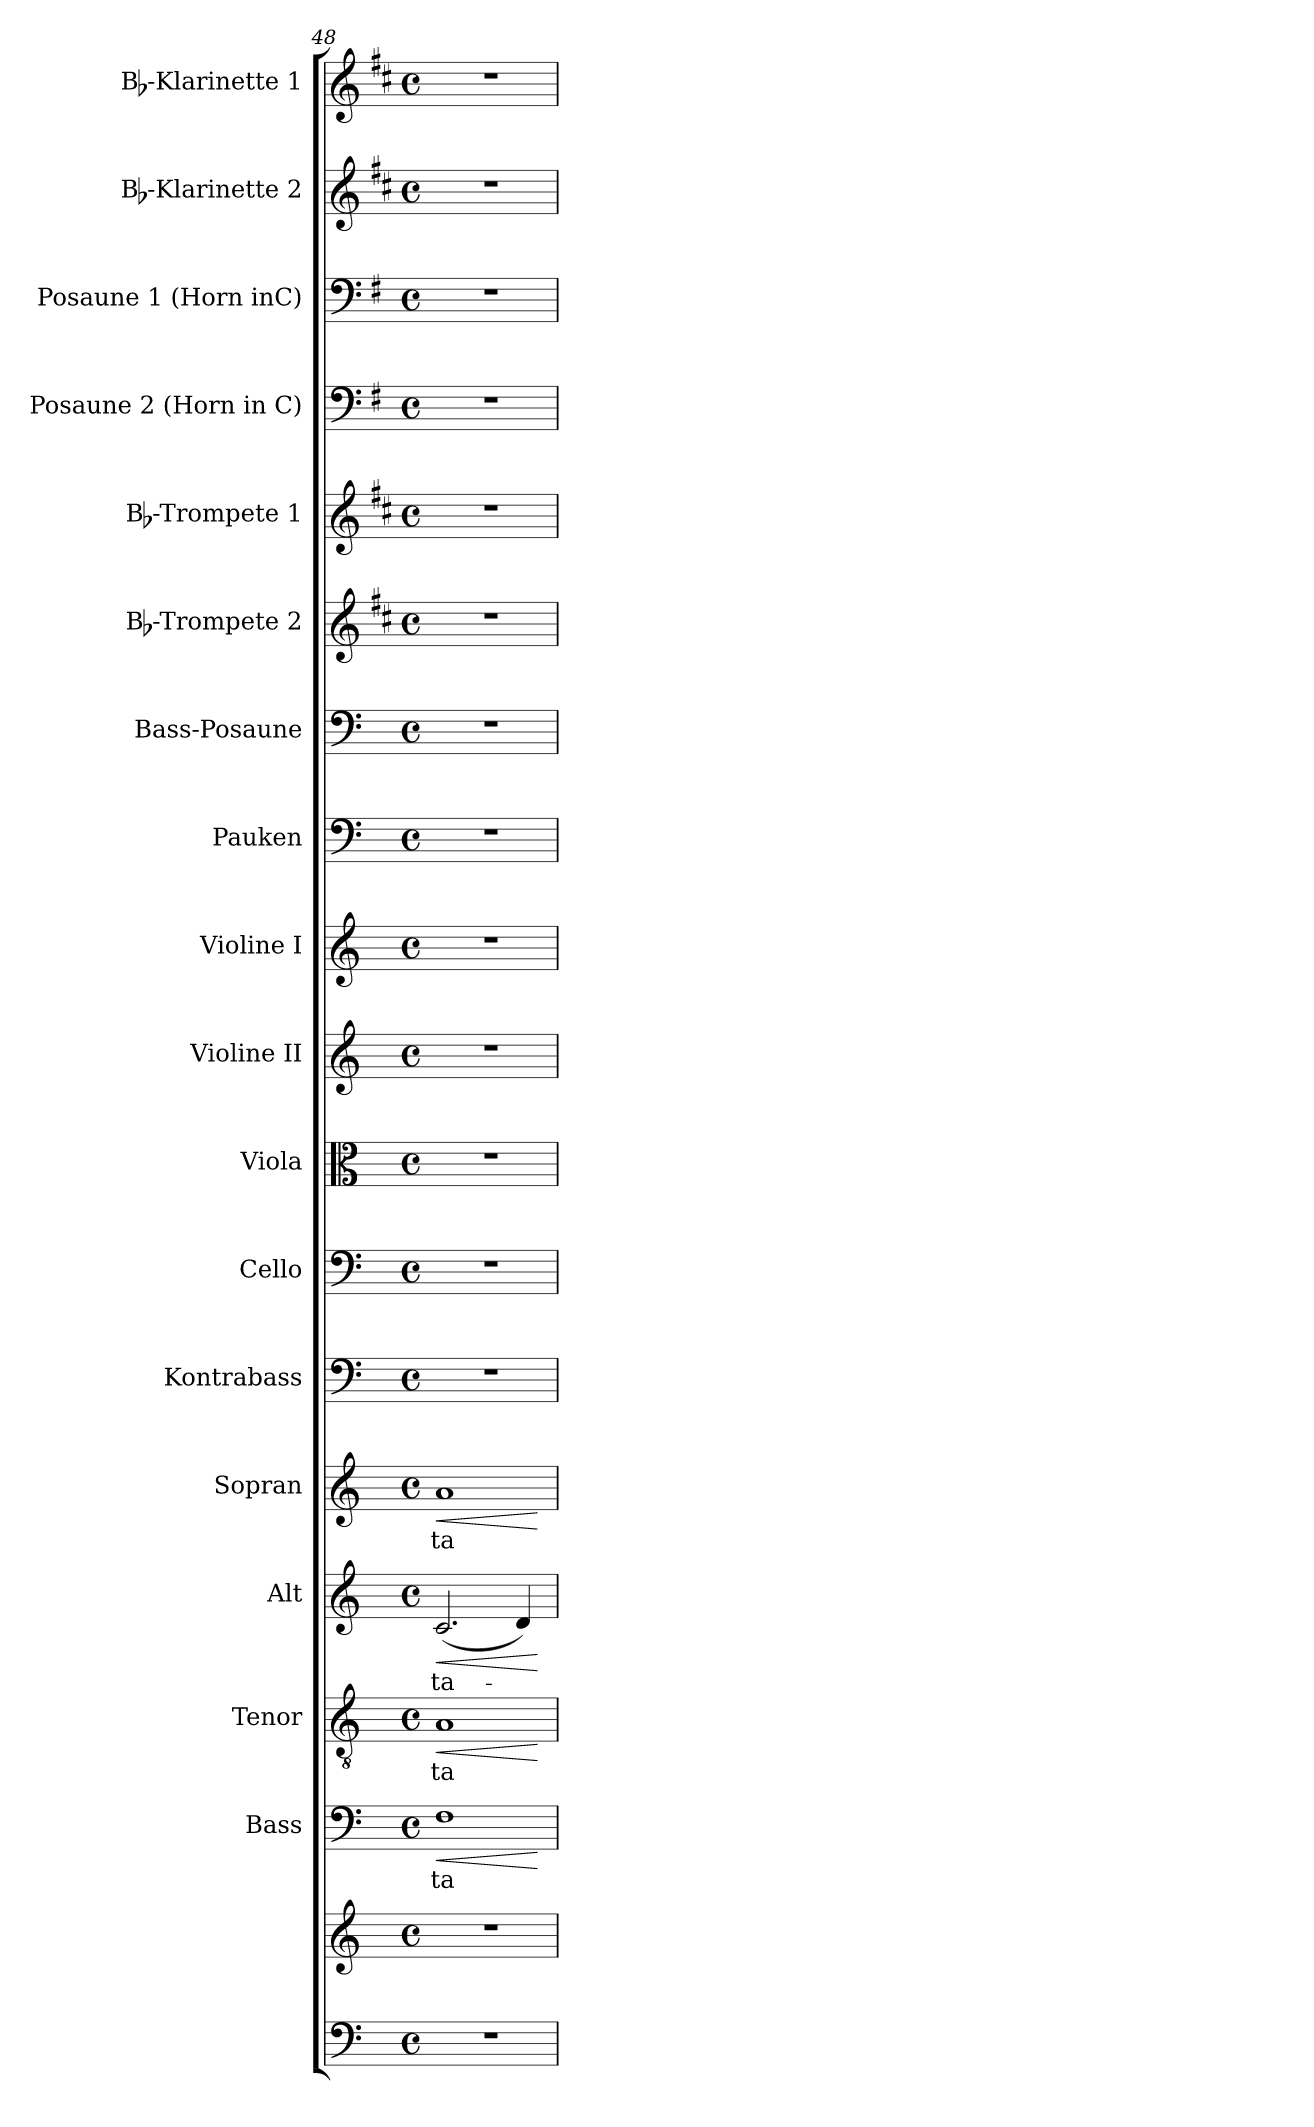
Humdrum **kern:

**kern	**kern	**kern	**text	**dynam	**kern	**text	**dynam	**kern	**text	**dynam	**kern	**text	**dynam	**kern	**kern	**kern	**kern	**kern	**kern	**kern	**kern	**kern	**kern	**kern	**kern	**kern
*part18	*part18	*part17	*part17	*part17	*part16	*part16	*part16	*part15	*part15	*part15	*part14	*part14	*part14	*part13	*part12	*part11	*part10	*part9	*part8	*part7	*part6	*part5	*part4	*part3	*part2	*part1
*staff19	*staff18	*staff17	*staff17	*staff17	*staff16	*staff16	*staff16	*staff15	*staff15	*staff15	*staff14	*staff14	*staff14	*staff13	*staff12	*staff11	*staff10	*staff9	*staff8	*staff7	*staff6	*staff5	*staff4	*staff3	*staff2	*staff1
*	*	*I"Bass	*	*	*I"Tenor	*	*	*I"Alt	*	*	*I"Sopran	*	*	*I"Kontrabass	*I"Cello	*I"Viola	*I"Violine II	*I"Violine I	*I"Pauken	*I"Bass-Posaune	*I"Bb-Trompete 2	*I"Bb-Trompete 1	*I"Posaune 2 (Horn in C)	*I"Posaune 1 (Horn inC)	*I"Bb-Klarinette 2	*I"Bb-Klarinette 1
*	*	*I'B.	*	*	*I'T.	*	*	*I'A.	*	*	*I'S.	*	*	*I'Kb.	*	*I'Vla.	*I'Vl. II	*I'Vl. I	*I'Pk.	*I'B-Pos.	*I'Bb Trp. 2	*I'Bb Trp. 1	*I'Pos. 2	*I'Pos. 1	*I'Bb Kl. 2	*I'Bb Kl. 1
*clefF4	*clefG2	*clefF4	*	*	*clefGv2	*	*	*clefG2	*	*	*clefG2	*	*	*clefF4	*clefF4	*clefC3	*clefG2	*clefG2	*clefF4	*clefF4	*clefG2	*clefG2	*clefF4	*clefF4	*clefG2	*clefG2
*	*	*	*	*	*	*	*	*	*	*	*	*	*	*ITrd7c12	*	*	*	*	*	*	*ITrd1c2	*ITrd1c2	*ITrd4c7	*ITrd4c7	*ITrd1c2	*ITrd1c2
*k[]	*k[]	*k[]	*	*	*k[]	*	*	*k[]	*	*	*k[]	*	*	*k[]	*k[]	*k[]	*k[]	*k[]	*k[]	*k[]	*k[]	*k[]	*k[]	*k[]	*k[]	*k[]
*C:	*C:	*C:	*	*	*C:	*	*	*C:	*	*	*C:	*	*	*C:	*C:	*C:	*C:	*C:	*C:	*C:	*C:	*C:	*C:	*C:	*C:	*C:
*M4/4	*M4/4	*M4/4	*	*	*M4/4	*	*	*M4/4	*	*	*M4/4	*	*	*M4/4	*M4/4	*M4/4	*M4/4	*M4/4	*M4/4	*M4/4	*M4/4	*M4/4	*M4/4	*M4/4	*M4/4	*M4/4
*met(c)	*met(c)	*met(c)	*	*	*met(c)	*	*	*met(c)	*	*	*met(c)	*	*	*met(c)	*met(c)	*met(c)	*met(c)	*met(c)	*met(c)	*met(c)	*met(c)	*met(c)	*met(c)	*met(c)	*met(c)	*met(c)
=48	=48	=48	=48	=48	=48	=48	=48	=48	=48	=48	=48	=48	=48	=48	=48	=48	=48	=48	=48	=48	=48	=48	=48	=48	=48	=48
!	!	!	!LO:LY:b	!LO:HP:b	!	!LO:LY:b	!LO:HP:b	!	!LO:LY:b	!LO:HP:b	!	!LO:LY:b	!LO:HP:b	!	!	!	!	!	!	!	!	!	!	!	!	!
1r	1r	1F	-ta-	<	1A	-ta-	<	(<2.c/	-ta-	<	1a	-ta-	<	1r	1r	1r	1r	1r	1r	1r	1r	1r	1r	1r	1r	1r
.	.	.	.	.	.	.	.	4d/)	.	.	.	.	.	.	.	.	.	.	.	.	.	.	.	.	.	.
.	.	.	.	[	.	.	[	.	.	[	.	.	[	.	.	.	.	.	.	.	.	.	.	.	.	.
=	=	=	=	=	=	=	=	=	=	=	=	=	=	=	=	=	=	=	=	=	=	=	=	=	=	=
*-	*-	*-	*-	*-	*-	*-	*-	*-	*-	*-	*-	*-	*-	*-	*-	*-	*-	*-	*-	*-	*-	*-	*-	*-	*-	*-
